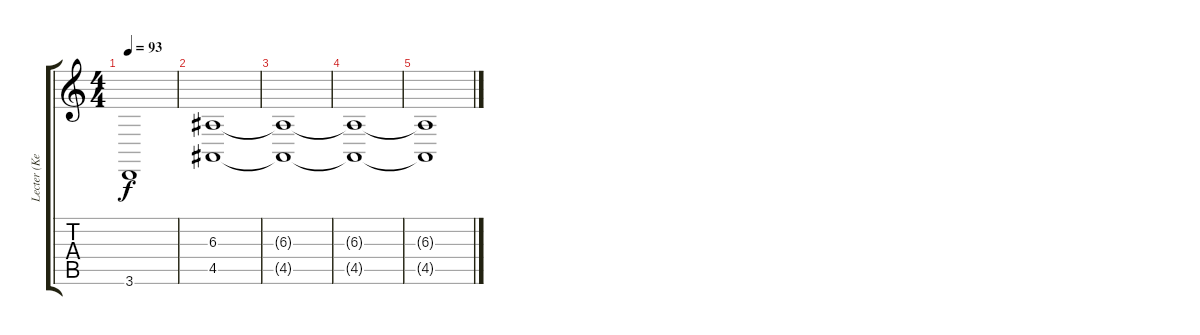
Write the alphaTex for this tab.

\track ("Lecter (KeybLeft)" "Lecter (Ke") {instrument brightacousticpiano}
\staff {score tabs}
\tuning (Db4 Ab3 E3 B2 Gb2 B1) {hide}
\ts (4 4)
\tempo 93
\clef g2
\ks c
3.6{t}.1{dy f} |
(6.3 4.5).1 |
(6.3{t} 4.5{t}).1 |
(6.3{t} 4.5{t}).1 |
(6.3{t} 4.5{t}).1
